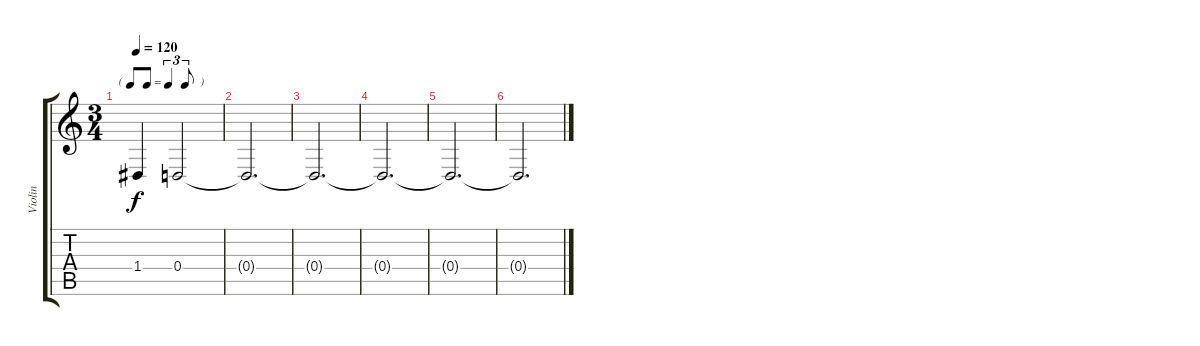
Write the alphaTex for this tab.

\track ("Violin" "Violin") {instrument violin}
\staff {score tabs}
\tuning (E4 B3 G3 D3 A2 E2) {hide}
\ts (3 4)
\tf triplet8th
\tempo 120
\clef g2
\ks c
1.4.4{dy f} 0.4.2 |
0.4{t}.2{d} |
0.4{t}.2{d} |
0.4{t}.2{d} |
0.4{t}.2{d} |
0.4{t}.2{d}
